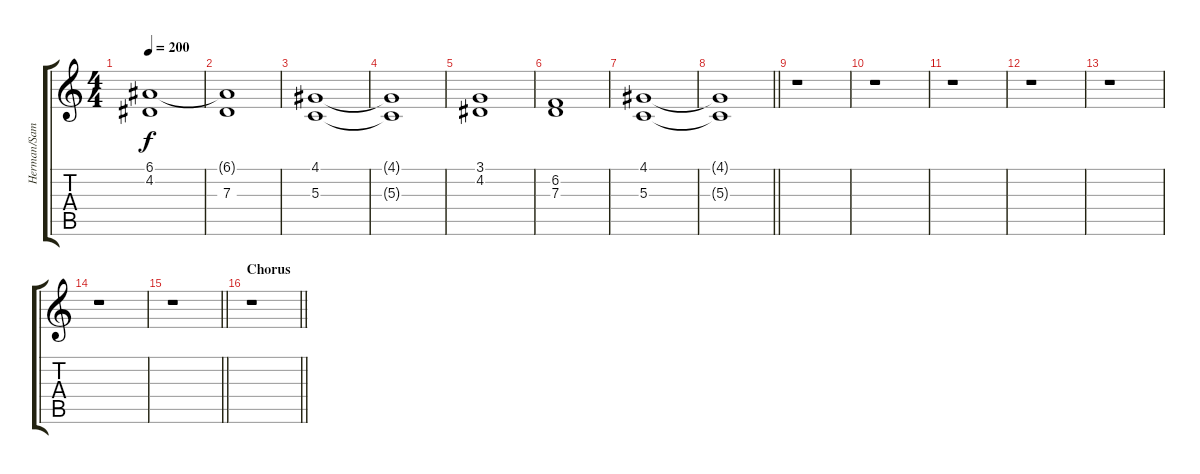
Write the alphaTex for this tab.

\track ("Herman/Sam (Backing Vocals)" "Herman/Sam") {instrument choiraahs}
\staff {score tabs}
\tuning (E4 B3 G3 D3 A2 E2) {hide}
\ts (4 4)
\tempo 200
\clef g2
\ks aminor
(6.1 4.2).1{dy f} |
(6.1{t} 7.3).1 |
(4.1 5.3).1 |
(4.1{t} 5.3{t}).1 |
(3.1 4.2).1 |
(6.2 7.3).1 |
(4.1 5.3).1 |
\barLineRight lightlight
(4.1{t} 5.3{t}).1 |
r.1 |
r.1 |
r.1 |
r.1 |
r.1 |
r.1 |
\barLineRight lightlight
r.1 |
\section ("" "Chorus")
\barLineRight lightlight
r.1
